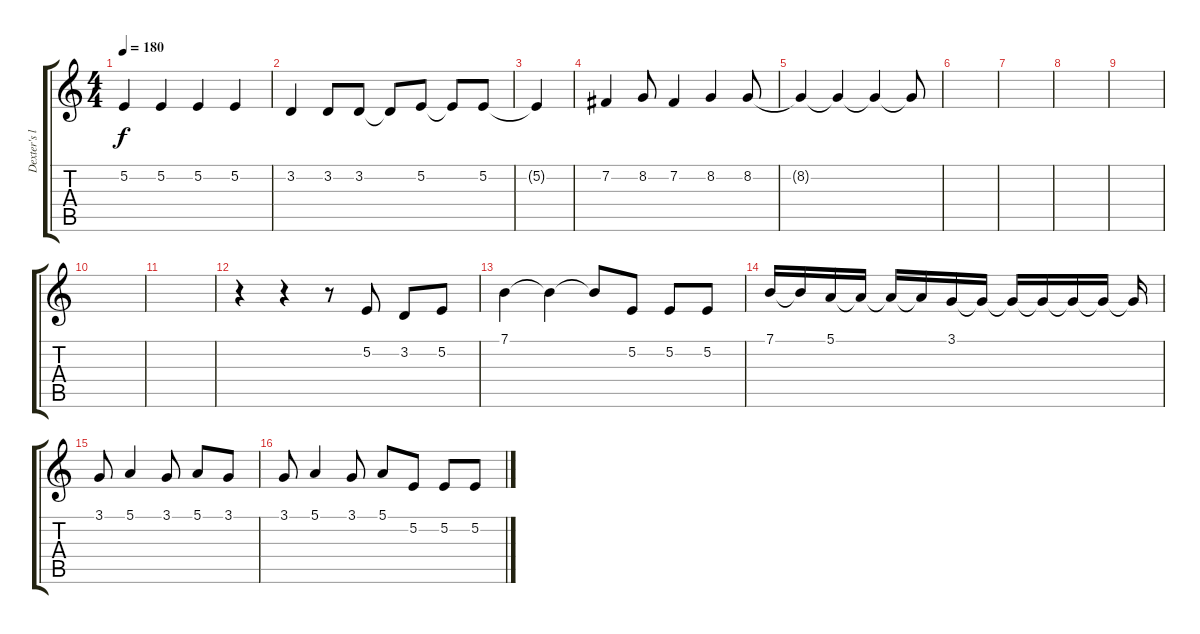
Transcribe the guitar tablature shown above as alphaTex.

\track ("Dexter's lyrics" "Dexter's l") {instrument vibraphone}
\staff {score tabs}
\tuning (E4 B3 G3 D3 A2 E2) {hide}
\ts (4 4)
\tempo 180
\clef g2
\ks c
5.2{t}.4{dy f} 5.2.4 5.2.4 5.2.4 |
3.2.4 3.2.8 3.2.8 3.2{t}.8 5.2.8 5.2{t}.8 5.2.8 |
5.2{t}.4 |
7.2.4 8.2.8 7.2.4 8.2.4 8.2.8 |
8.2{t}.4 8.2{t}.4 8.2{t}.4 8.2{t}.8 |
|
|
|
|
|
|
r.4 r.4 r.8{volume 16} 5.2.8 3.2.8 5.2.8 |
7.1.4 7.1{t}.4 7.1{t}.8 5.2.8 5.2.8 5.2.8 |
7.1.16 7.1{t}.16 5.1.16 5.1{t}.16 5.1{t}.16 5.1{t}.16 3.1.16 3.1{t}.16 3.1{t}.16 3.1{t}.16 3.1{t}.16 3.1{t}.16 3.1{t}.16 |
3.1.8 5.1.4 3.1.8 5.1.8 3.1.8 |
3.1.8 5.1.4 3.1.8 5.1.8 5.2.8 5.2.8 5.2.8
